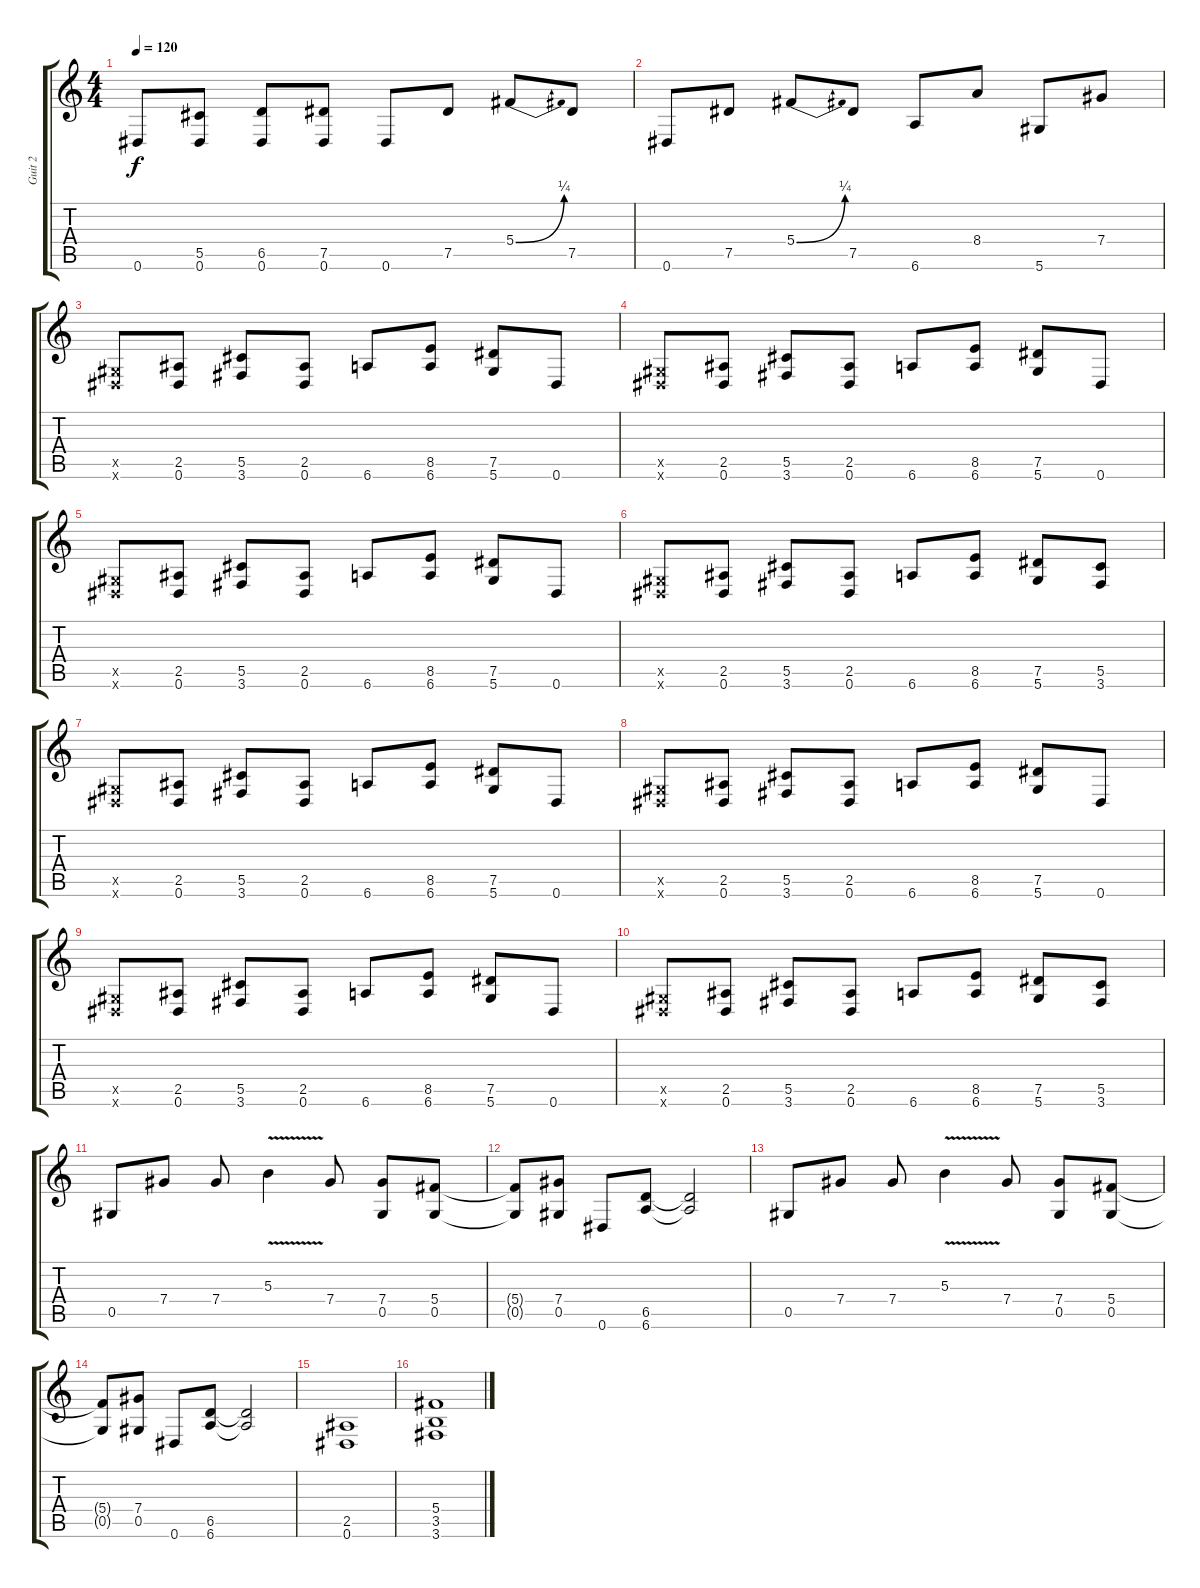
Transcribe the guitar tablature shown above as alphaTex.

\track ("Guit 2" "Guit 2") {instrument distortionguitar}
\staff {score tabs}
\tuning (Eb4 Bb3 Gb3 Db3 Ab2 Eb2) {hide}
\ts (4 4)
\tempo 120
\clef g2
\ks c
0.6.8{dy f} (5.5 0.6).8 (6.5 0.6).8 (7.5 0.6).8 0.6.8 7.5.8 5.4{be (bend 0 0 60 1)}.8 7.5.8 |
0.6.8 7.5.8 5.4{be (bend 0 0 60 1)}.8 7.5.8 6.6.8 8.4.8 5.6.8 7.4.8 |
(0.5{x} 0.6{x}).8 (2.5 0.6).8 (5.5 3.6).8 (2.5 0.6).8 6.6.8 (8.5 6.6).8 (7.5 5.6).8 0.6.8 |
(0.5{x} 0.6{x}).8 (2.5 0.6).8 (5.5 3.6).8 (2.5 0.6).8 6.6.8 (8.5 6.6).8 (7.5 5.6).8 0.6.8 |
(0.5{x} 0.6{x}).8 (2.5 0.6).8 (5.5 3.6).8 (2.5 0.6).8 6.6.8 (8.5 6.6).8 (7.5 5.6).8 0.6.8 |
(0.5{x} 0.6{x}).8 (2.5 0.6).8 (5.5 3.6).8 (2.5 0.6).8 6.6.8 (8.5 6.6).8 (7.5 5.6).8 (5.5 3.6).8 |
(0.5{x} 0.6{x}).8 (2.5 0.6).8 (5.5 3.6).8 (2.5 0.6).8 6.6.8 (8.5 6.6).8 (7.5 5.6).8 0.6.8 |
(0.5{x} 0.6{x}).8 (2.5 0.6).8 (5.5 3.6).8 (2.5 0.6).8 6.6.8 (8.5 6.6).8 (7.5 5.6).8 0.6.8 |
(0.5{x} 0.6{x}).8 (2.5 0.6).8 (5.5 3.6).8 (2.5 0.6).8 6.6.8 (8.5 6.6).8 (7.5 5.6).8 0.6.8 |
(0.5{x} 0.6{x}).8 (2.5 0.6).8 (5.5 3.6).8 (2.5 0.6).8 6.6.8 (8.5 6.6).8 (7.5 5.6).8 (5.5 3.6).8 |
0.5.8 7.4.8 7.4.8 5.3{v}.4 7.4.8 (7.4 0.5).8 (5.4 0.5).8 |
(5.4{t} 0.5{t}).8 (7.4 0.5).8 0.6.8 (6.5 6.6).8 (6.5{t} 6.6{t}).2 |
0.5.8 7.4.8 7.4.8 5.3{v}.4 7.4.8 (7.4 0.5).8 (5.4 0.5).8 |
(5.4{t} 0.5{t}).8 (7.4 0.5).8 0.6.8 (6.5 6.6).8 (6.5{t} 6.6{t}).2 |
(2.5 0.6).1 |
(5.4 3.5 3.6).1
